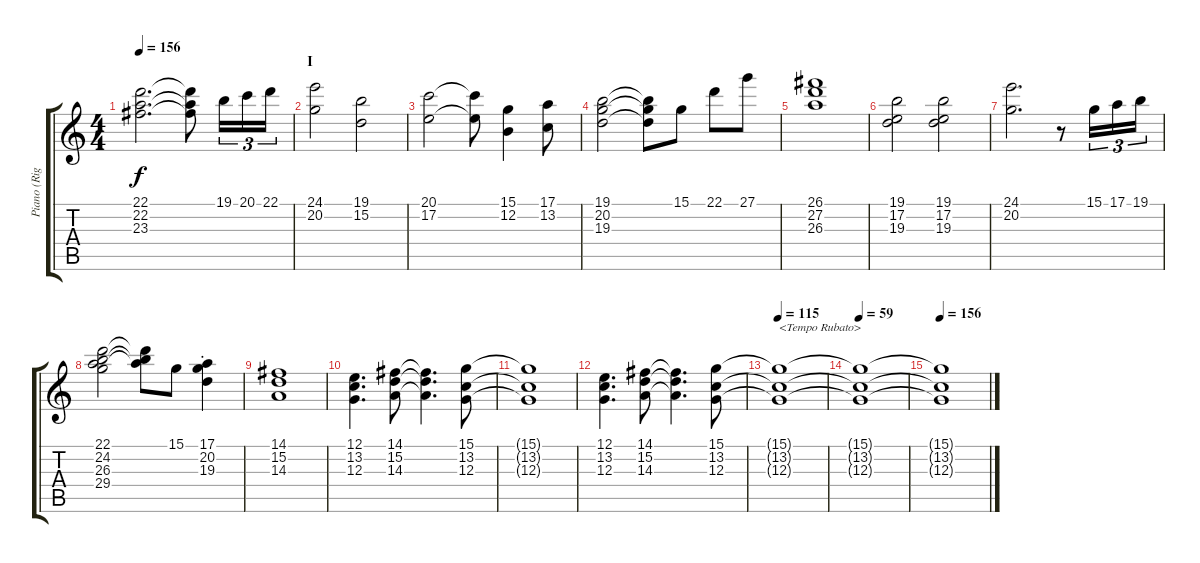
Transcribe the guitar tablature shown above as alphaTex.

\track ("Piano (Right Hand)" "Piano (Rig") {instrument acousticgrandpiano}
\staff {score tabs}
\tuning (E4 B3 G3 D3 A2 E2) {hide}
\ts (4 4)
\tempo 156
\clef g2
\ks c
(22.1{t} 22.2{t} 23.3{t}).2{d dy f} (22.1{t} 22.2{t} 23.3{t}).8 19.1.16{tu (3 2)} 20.1.16{tu (3 2)} 22.1.16{tu (3 2)} |
\section ("" "I")
(24.1 20.2).2 (19.1 15.2).2 |
(20.1 17.2).2 (20.1{t} 17.2{t}).8 (15.1 12.2).4 (17.1 13.2).8 |
(19.1 20.2 19.3).2 (19.1{t} 20.2{t} 19.3{t}).8 15.1.8 22.1.8 27.1.8 |
(26.1 27.2 26.3).1 |
(19.1 17.2 19.3).2 (19.1 17.2 19.3).2 |
(24.1 20.2).2{d} r.8 15.1.16{tu (3 2)} 17.1.16{tu (3 2)} 19.1.16{tu (3 2)} |
(22.1 24.2 26.3 29.4).2 (22.1{t} 24.2{t} 26.3{t}).8 15.1.8 (17.1{st} 20.2{st} 19.3{st}).4 |
(14.1 15.2 14.3).1 |
(12.1 13.2 12.3).4{d} (14.1 15.2 14.3).8 (14.1{t} 15.2{t} 14.3{t}).4{d} (15.1 13.2 12.3).8 |
(15.1{t} 13.2{t} 12.3{t}).1 |
(12.1 13.2 12.3).4{d} (14.1 15.2 14.3).8 (14.1{t} 15.2{t} 14.3{t}).4{d} (15.1 13.2 12.3).8 |
\tempo 115
(15.1{t} 13.2{t} 12.3{t}).1{txt "<Tempo Rubato>"} |
\tempo 59
(15.1{t} 13.2{t} 12.3{t}).1 |
\tempo 156
(15.1{t} 13.2{t} 12.3{t}).1
